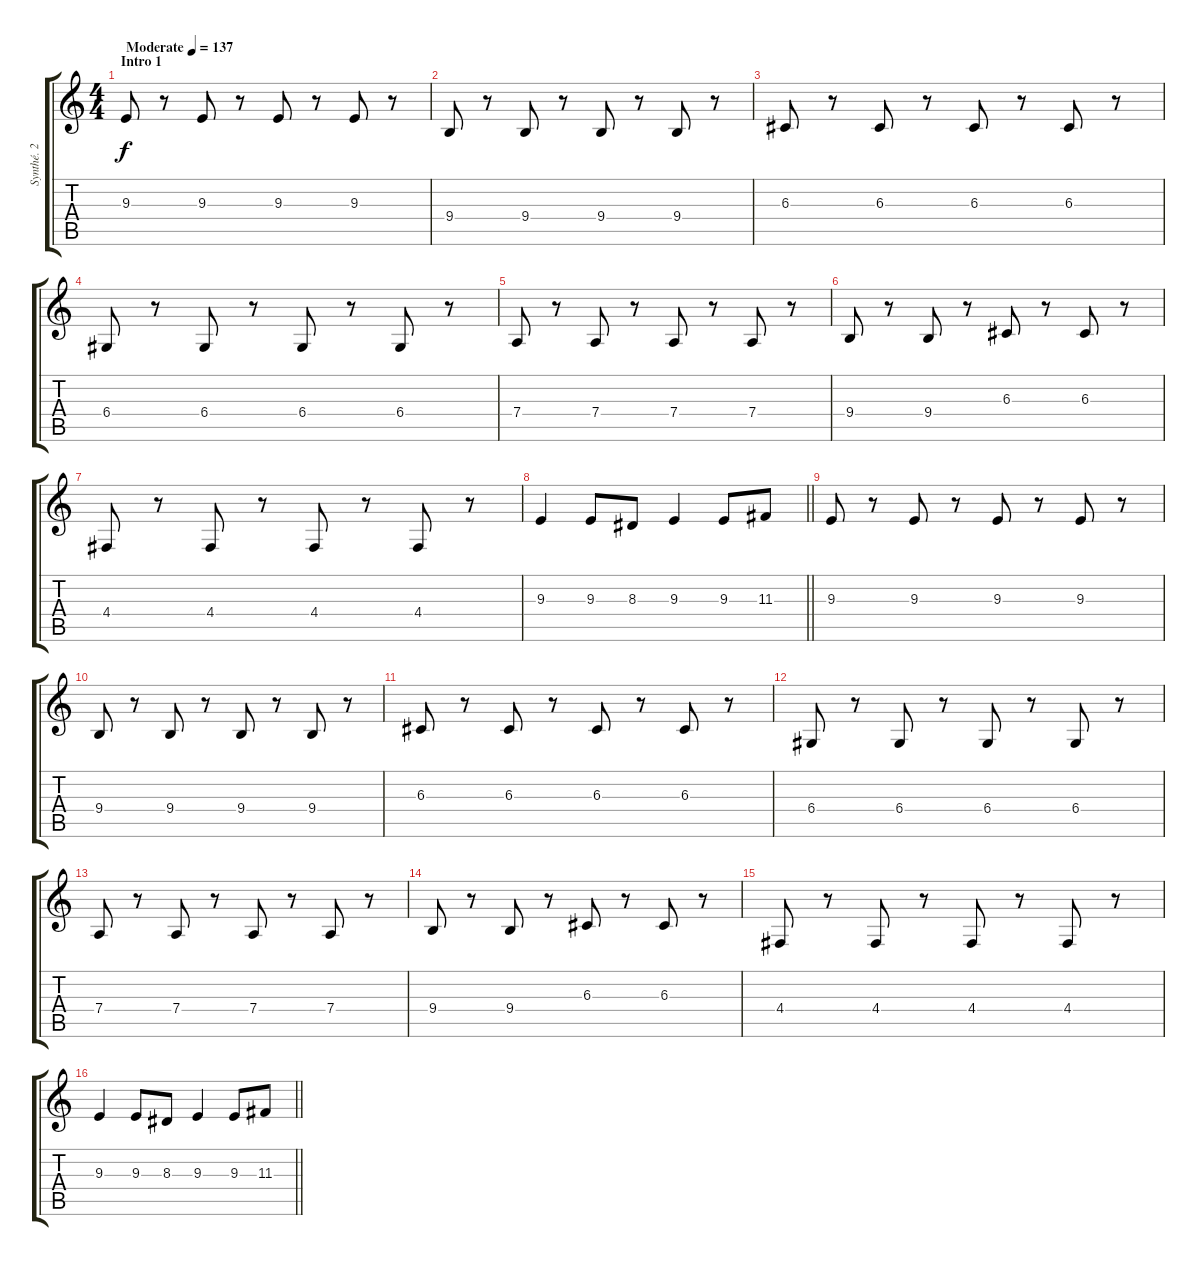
\track ("Synthé. 2" "Synthé. 2") {instrument lead2sawtooth}
\staff {score tabs}
\tuning (E4 B3 G3 D3 A2 E2) {hide}
\ts (4 4)
\section ("" "Intro 1")
\tempo (137 "Moderate")
\clef g2
\ks c
9.3.8{dy f instrument lead2sawtooth} r.8 9.3.8 r.8 9.3.8 r.8 9.3.8 r.8 |
9.4.8 r.8 9.4.8 r.8 9.4.8 r.8 9.4.8 r.8 |
6.3.8 r.8 6.3.8 r.8 6.3.8 r.8 6.3.8 r.8 |
6.4.8 r.8 6.4.8 r.8 6.4.8 r.8 6.4.8 r.8 |
7.4.8 r.8 7.4.8 r.8 7.4.8 r.8 7.4.8 r.8 |
9.4.8 r.8 9.4.8 r.8 6.3.8 r.8 6.3.8 r.8 |
4.4.8 r.8 4.4.8 r.8 4.4.8 r.8 4.4.8 r.8 |
\barLineRight lightlight
9.3.4 9.3.8 8.3.8 9.3.4 9.3.8 11.3.8 |
9.3.8 r.8 9.3.8 r.8 9.3.8 r.8 9.3.8 r.8 |
9.4.8 r.8 9.4.8 r.8 9.4.8 r.8 9.4.8 r.8 |
6.3.8 r.8 6.3.8 r.8 6.3.8 r.8 6.3.8 r.8 |
6.4.8 r.8 6.4.8 r.8 6.4.8 r.8 6.4.8 r.8 |
7.4.8 r.8 7.4.8 r.8 7.4.8 r.8 7.4.8 r.8 |
9.4.8 r.8 9.4.8 r.8 6.3.8 r.8 6.3.8 r.8 |
4.4.8 r.8 4.4.8 r.8 4.4.8 r.8 4.4.8 r.8 |
\barLineRight lightlight
9.3.4 9.3.8 8.3.8 9.3.4 9.3.8 11.3.8
